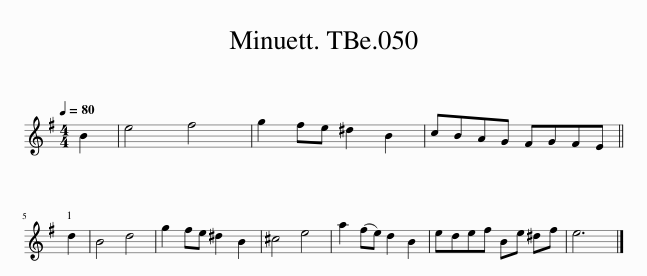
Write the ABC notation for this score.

X:1
L:1/8
Q:1/4=80
M:4/4
I:linebreak $
K:Emin
V:1 treble
V:1
 B2 | e4 f4 | g2 fe ^d2 B2 | cBAG FGFE ||$ d2 | %5
 B4 d4 | g2 fe ^d2 B2 | ^c4 e4 | a2 (fe) d2 B2 | edef Be ^df | %10
 e6 |] %11
